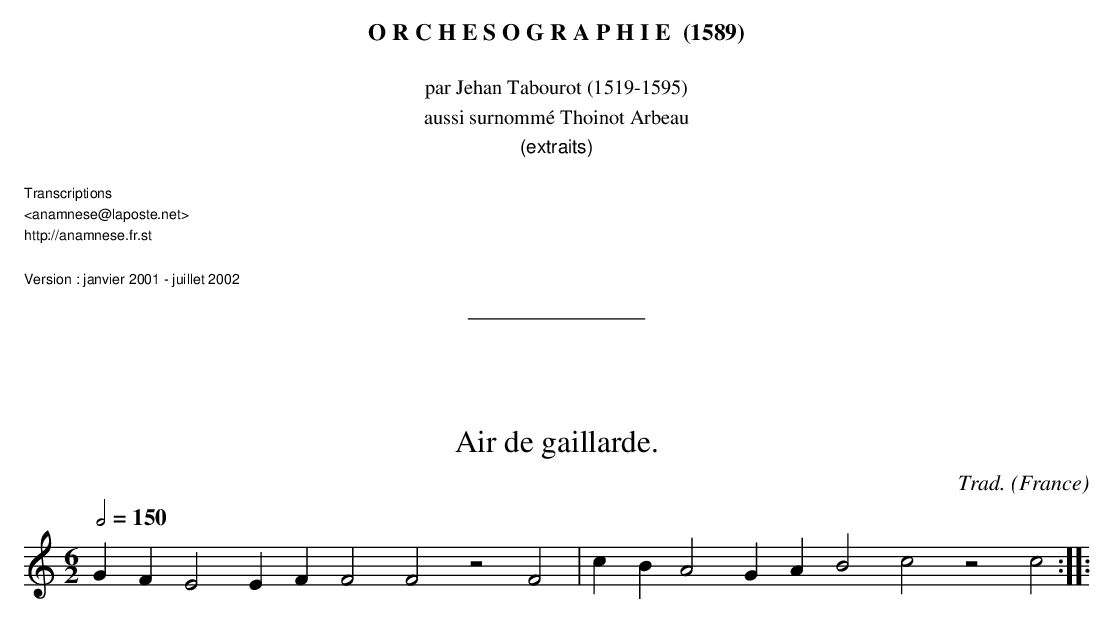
X:1
T:Air de gaillarde.
C:Trad.
O:France
M:6/2
L:1/2
Q:1/2=150
K:C
G/F/E E/F/ FFzF | c/B/A G/A/ Bczc ::
